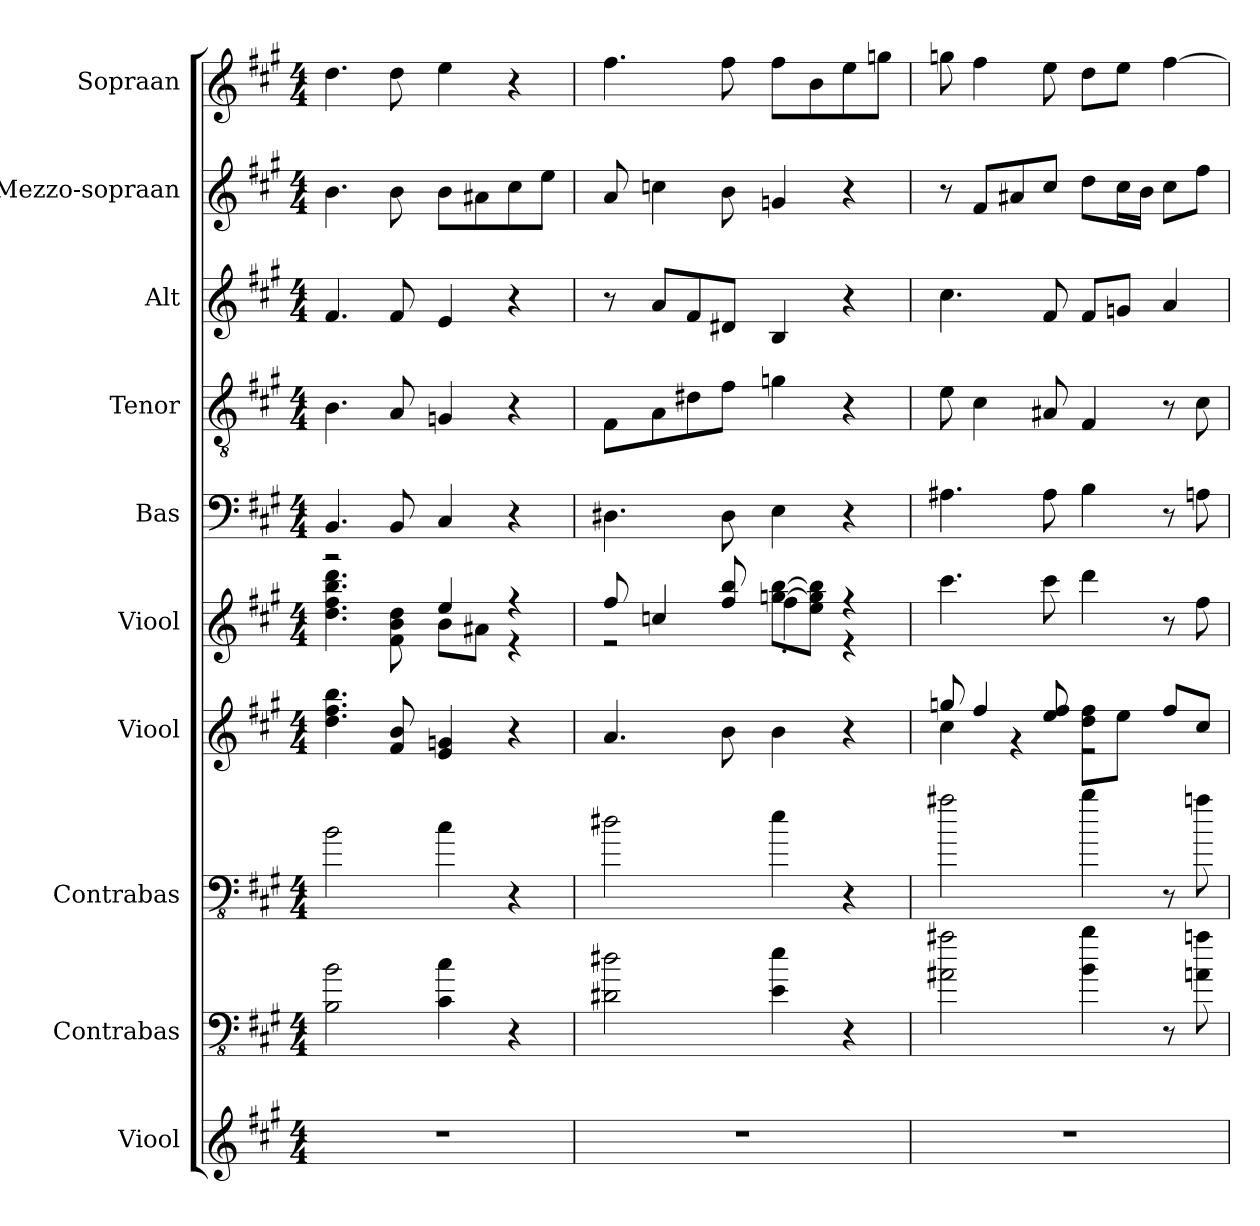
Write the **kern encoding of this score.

**kern	**kern	**kern	**kern	**kern	**kern	**kern	**kern	**kern	**kern
*part10	*part9	*part8	*part7	*part6	*part5	*part4	*part3	*part2	*part1
*staff10	*staff9	*staff8	*staff7	*staff6	*staff5	*staff4	*staff3	*staff2	*staff1
*I"Viool	*I"Contrabas	*I"Contrabas	*I"Viool	*I"Viool	*I"Bas	*I"Tenor	*I"Alt	*I"Mezzo-sopraan	*I"Sopraan
*	*I'Ca. Bs.	*I'Ca. Bs.	*	*	*I'Bs.	*I'T.	*I'A.	*I'Mz. S.	*I'S.
*clefG2	*clefFv4	*clefFv4	*clefG2	*clefG2	*clefF4	*clefGv2	*clefG2	*clefG2	*clefG2
*	*ITrd7c12	*ITrd7c12	*	*	*	*	*	*	*
*k[f#c#g#]	*k[f#c#g#]	*k[f#c#g#]	*k[f#c#g#]	*k[f#c#g#]	*k[f#c#g#]	*k[f#c#g#]	*k[f#c#g#]	*k[f#c#g#]	*k[f#c#g#]
*M4/4	*M4/4	*M4/4	*M4/4	*M4/4	*M4/4	*M4/4	*M4/4	*M4/4	*M4/4
*MM32	*MM32	*MM32	*MM32	*MM32	*MM32	*MM32	*MM32	*MM32	*MM32
=1	=1	=1	=1	=1	=1	=1	=1	=1	=1
*	*	*	*	*^	*	*	*	*	*
1r	2BBB\ 2BB\	2BB\	4.dd\ 4.ff#\ 4.bb\	2r	4.dd\ 4.ff#\ 4.bb\ 4.ddd\	4.BB/	4.B\	4.f#/	4.b\	4.dd\
.	.	.	8f#/ 8b/	.	8f#\ 8b\ 8dd\	8BB/	8A/	8f#/	8b\	8dd\
.	4CC#\ 4C#\	4C#\	4e/ 4gn/	4ee/	8b\L	4C#/	4Gn/	4e/	8b\L	4ee\
.	.	.	.	.	8a#X\J	.	.	.	8a#X\	.
.	4r	4r	4r	4r	4r	4r	4r	4r	8cc#\	4r
.	.	.	.	.	.	.	.	.	8ee\J	.
=2	=2	=2	=2	=2	=2	=2	=2	=2	=2	=2
1r	2DD#X\ 2D#X\	2D#X\	4.a/	8ff#/	2r	4.D#X\	8F#\L	8r	8a/	4.ff#\
.	.	.	.	4ccn/	.	.	8A\	8a/L	4ccn\	.
.	.	.	.	.	.	.	8d#X\	8f#/	.	.
.	.	.	8b\	8ff#/ 8bb/	.	8D#\	8f#\J	8d#X/J	8b\	8ff#\
.	4EE\ 4E\	4E\	4b\	[8ggn\ [8bb\L	4ff#'\	4E\	4gn\	4B/	4gn/	8ff#\L
.	.	.	.	8ee\ 8gg]\ 8bb]\J	.	.	.	.	.	8b\
.	4r	4r	4r	4r	4r	4r	4r	4r	4r	8ee\
.	.	.	.	.	.	.	.	.	.	8ggn\J
*	*	*	*	*v	*v	*	*	*	*	*
=3	=3	=3	=3	=3	=3	=3	=3	=3	=3
*	*	*	*^	*	*	*	*	*	*
1r	2AA#X\ 2A#X\	2A#X\	8ggn/	4cc#\	4.ccc#\	4.A#X\	8e\	4.cc#\	8r	8ggn\
.	.	.	4ff#/	.	.	.	4c#\	.	8f#/L	4ff#\
.	.	.	.	4r	.	.	.	.	8a#X/	.
.	.	.	8ee/ 8ff#/	.	8ccc#\	8A#\	8A#X/	8f#/	8cc#/J	8ee\
.	4BB\ 4B\	4B\	8dd\ 8ff#\L	2r	4ddd\	4B\	4F#/	8f#/L	8dd\L	8dd\L
.	.	.	8ee\J	.	.	.	.	8gn/J	16cc#\L	8ee\J
.	.	.	.	.	.	.	.	.	16b\JJ	.
.	8r	8r	8ff#/L	.	8r	8r	8r	4a/	8cc#\L	[4ff#\
.	8AAn\ 8An\	8An\	8cc#/J	.	8ff#\	8An\	8c#\	.	8ff#\J	.
*	*	*	*v	*v	*	*	*	*	*	*
=	=	=	=	=	=	=	=	=	=
*-	*-	*-	*-	*-	*-	*-	*-	*-	*-
